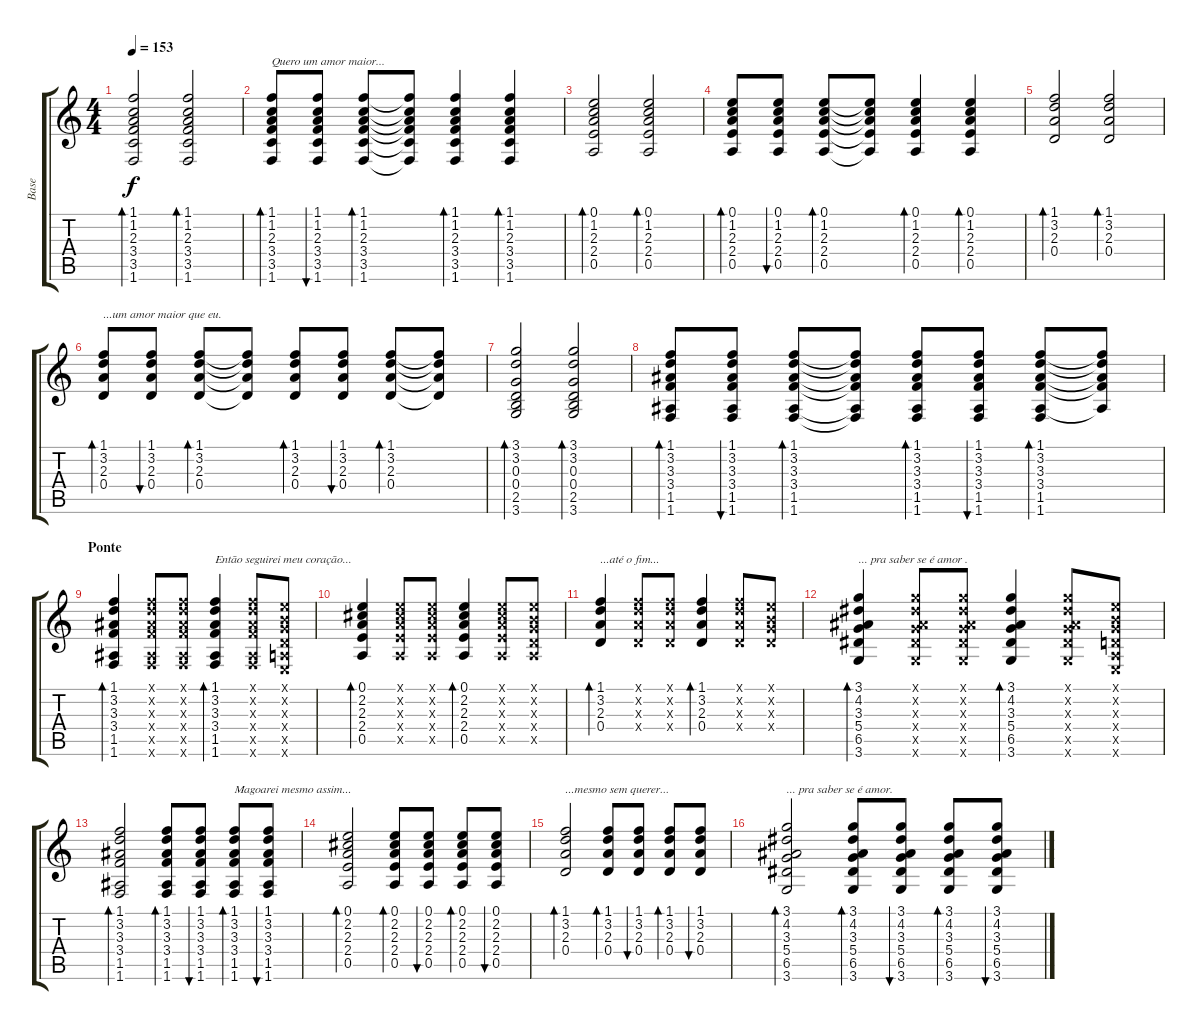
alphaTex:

\track ("Base" "Base") {instrument acousticguitarsteel}
\staff {score tabs}
\tuning (E4 B3 G3 D3 A2 E2) {hide}
\ts (4 4)
\tempo 153
\clef g2
\ks c
(1.1 1.2 2.3 3.4 3.5 1.6).2{bd 60 dy f} (1.1 1.2 2.3 3.4 3.5 1.6).2{bd 60} |
(1.1 1.2 2.3 3.4 3.5 1.6).8{bd 60 txt "Quero um amor maior..."} (1.1 1.2 2.3 3.4 3.5 1.6).8{bu 60} (1.1 1.2 2.3 3.4 3.5 1.6).8{bd 60} (1.1{t} 1.2{t} 2.3{t} 3.4{t} 3.5{t} 1.6{t}).8 (1.1 1.2 2.3 3.4 3.5 1.6).4{bd 60} (1.1 1.2 2.3 3.4 3.5 1.6).4{bd 60} |
(0.1 1.2 2.3 2.4 0.5).2{bd 60} (0.1 1.2 2.3 2.4 0.5).2{bd 60} |
(0.1 1.2 2.3 2.4 0.5).8{bd 60} (0.1 1.2 2.3 2.4 0.5).8{bu 60} (0.1 1.2 2.3 2.4 0.5).8{bd 60} (0.1{t} 1.2{t} 2.3{t} 2.4{t} 0.5{t}).8 (0.1 1.2 2.3 2.4 0.5).4{bd 60} (0.1 1.2 2.3 2.4 0.5).4{bd 60} |
(1.1 3.2 2.3 0.4).2{bd 60} (1.1 3.2 2.3 0.4).2{bd 60} |
(1.1 3.2 2.3 0.4).8{bd 60 txt "...um amor maior que eu."} (1.1 3.2 2.3 0.4).8{bu 60} (1.1 3.2 2.3 0.4).8{bd 60} (1.1{t} 3.2{t} 2.3{t} 0.4{t}).8 (1.1 3.2 2.3 0.4).8{bd 60} (1.1 3.2 2.3 0.4).8{bu 60} (1.1 3.2 2.3 0.4).8{bd 60} (1.1{t} 3.2{t} 2.3{t} 0.4{t}).8 |
(3.1 3.2 0.3 0.4 2.5 3.6).2{bd 60} (3.1 3.2 0.3 0.4 2.5 3.6).2{bd 60} |
(1.1 3.2 3.3 3.4 1.5 1.6).8{bd 60} (1.1 3.2 3.3 3.4 1.5 1.6).8{bu 60} (1.1 3.2 3.3 3.4 1.5 1.6).8{bd 60} (1.1{t} 3.2{t} 3.3{t} 3.4{t} 1.5{t} 1.6{t}).8 (1.1 3.2 3.3 3.4 1.5 1.6).8{bd 60} (1.1 3.2 3.3 3.4 1.5 1.6).8{bu 60} (1.1 3.2 3.3 3.4 1.5 1.6).8{bd 60} (1.1{t} 3.2{t} 3.3{t} 3.4{t} 1.5{t}).8 |
\section ("" "Ponte")
(1.1 3.2 3.3 3.4 1.5 1.6).4{bd 60} (1.1{x} 3.2{x} 3.3{x} 3.4{x} 1.5{x} 1.6{x}).8 (1.1{x} 3.2{x} 3.3{x} 3.4{x} 1.5{x} 1.6{x}).8 (1.1 3.2 3.3 3.4 1.5 1.6).4{bd 60 txt "Então seguirei meu coração..."} (1.1{x} 3.2{x} 3.3{x} 3.4{x} 1.5{x} 1.6{x}).8 (0.1{x} 0.2{x} 0.3{x} 0.4{x} 0.5{x} 0.6{x}).8 |
(0.1 2.2 2.3 2.4 0.5).4{bd 60} (0.1{x} 2.2{x} 2.3{x} 2.4{x} 0.5{x}).8 (0.1{x} 2.2{x} 2.3{x} 2.4{x} 0.5{x}).8 (0.1 2.2 2.3 2.4 0.5).4{bd 60} (0.1{x} 2.2{x} 2.3{x} 2.4{x} 0.5{x}).8 (0.1{x} 0.2{x} 0.3{x} 0.4{x} 0.5{x}).8 |
(1.1 3.2 2.3 0.4).4{bd 60 txt "...até o fim..."} (1.1{x} 3.2{x} 2.3{x} 0.4{x}).8 (1.1{x} 3.2{x} 2.3{x} 0.4{x}).8 (1.1 3.2 2.3 0.4).4{bd 60} (1.1{x} 3.2{x} 2.3{x} 0.4{x}).8 (0.1{x} 0.2{x} 0.3{x} 0.4{x}).8 |
(3.1 4.2 3.3 5.4 6.5 3.6).4{bd 60 txt "... pra saber se é amor ."} (3.1{x} 4.2{x} 3.3{x} 5.4{x} 6.5{x} 3.6{x}).8 (3.1{x} 4.2{x} 3.3{x} 5.4{x} 6.5{x} 3.6{x}).8 (3.1 4.2 3.3 5.4 6.5 3.6).4{bd 60} (3.1{x} 4.2{x} 3.3{x} 5.4{x} 6.5{x} 3.6{x}).8 (0.1{x} 0.2{x} 0.3{x} 0.4{x} 0.5{x} 0.6{x}).8 |
(1.1 3.2 3.3 3.4 1.5 1.6).2{bd 60} (1.1 3.2 3.3 3.4 1.5 1.6).8{bd 60} (1.1 3.2 3.3 3.4 1.5 1.6).8{bu 60} (1.1 3.2 3.3 3.4 1.5 1.6).8{bd 60 txt "Magoarei mesmo assim..."} (1.1 3.2 3.3 3.4 1.5 1.6).8{bu 60} |
(0.1 2.2 2.3 2.4 0.5).2{bd 60} (0.1 2.2 2.3 2.4 0.5).8{bd 60} (0.1 2.2 2.3 2.4 0.5).8{bu 60} (0.1 2.2 2.3 2.4 0.5).8{bd 60} (0.1 2.2 2.3 2.4 0.5).8{bu 60} |
(1.1 3.2 2.3 0.4).2{bd 60 txt "...mesmo sem querer..."} (1.1 3.2 2.3 0.4).8{bd 60} (1.1 3.2 2.3 0.4).8{bu 60} (1.1 3.2 2.3 0.4).8{bd 60} (1.1 3.2 2.3 0.4).8{bu 60} |
(3.1 4.2 3.3 5.4 6.5 3.6).2{bd 60 txt "... pra saber se é amor."} (3.1 4.2 3.3 5.4 6.5 3.6).8{bd 60} (3.1 4.2 3.3 5.4 6.5 3.6).8{bu 60} (3.1 4.2 3.3 5.4 6.5 3.6).8{bd 60} (3.1 4.2 3.3 5.4 6.5 3.6).8{bu 60}
